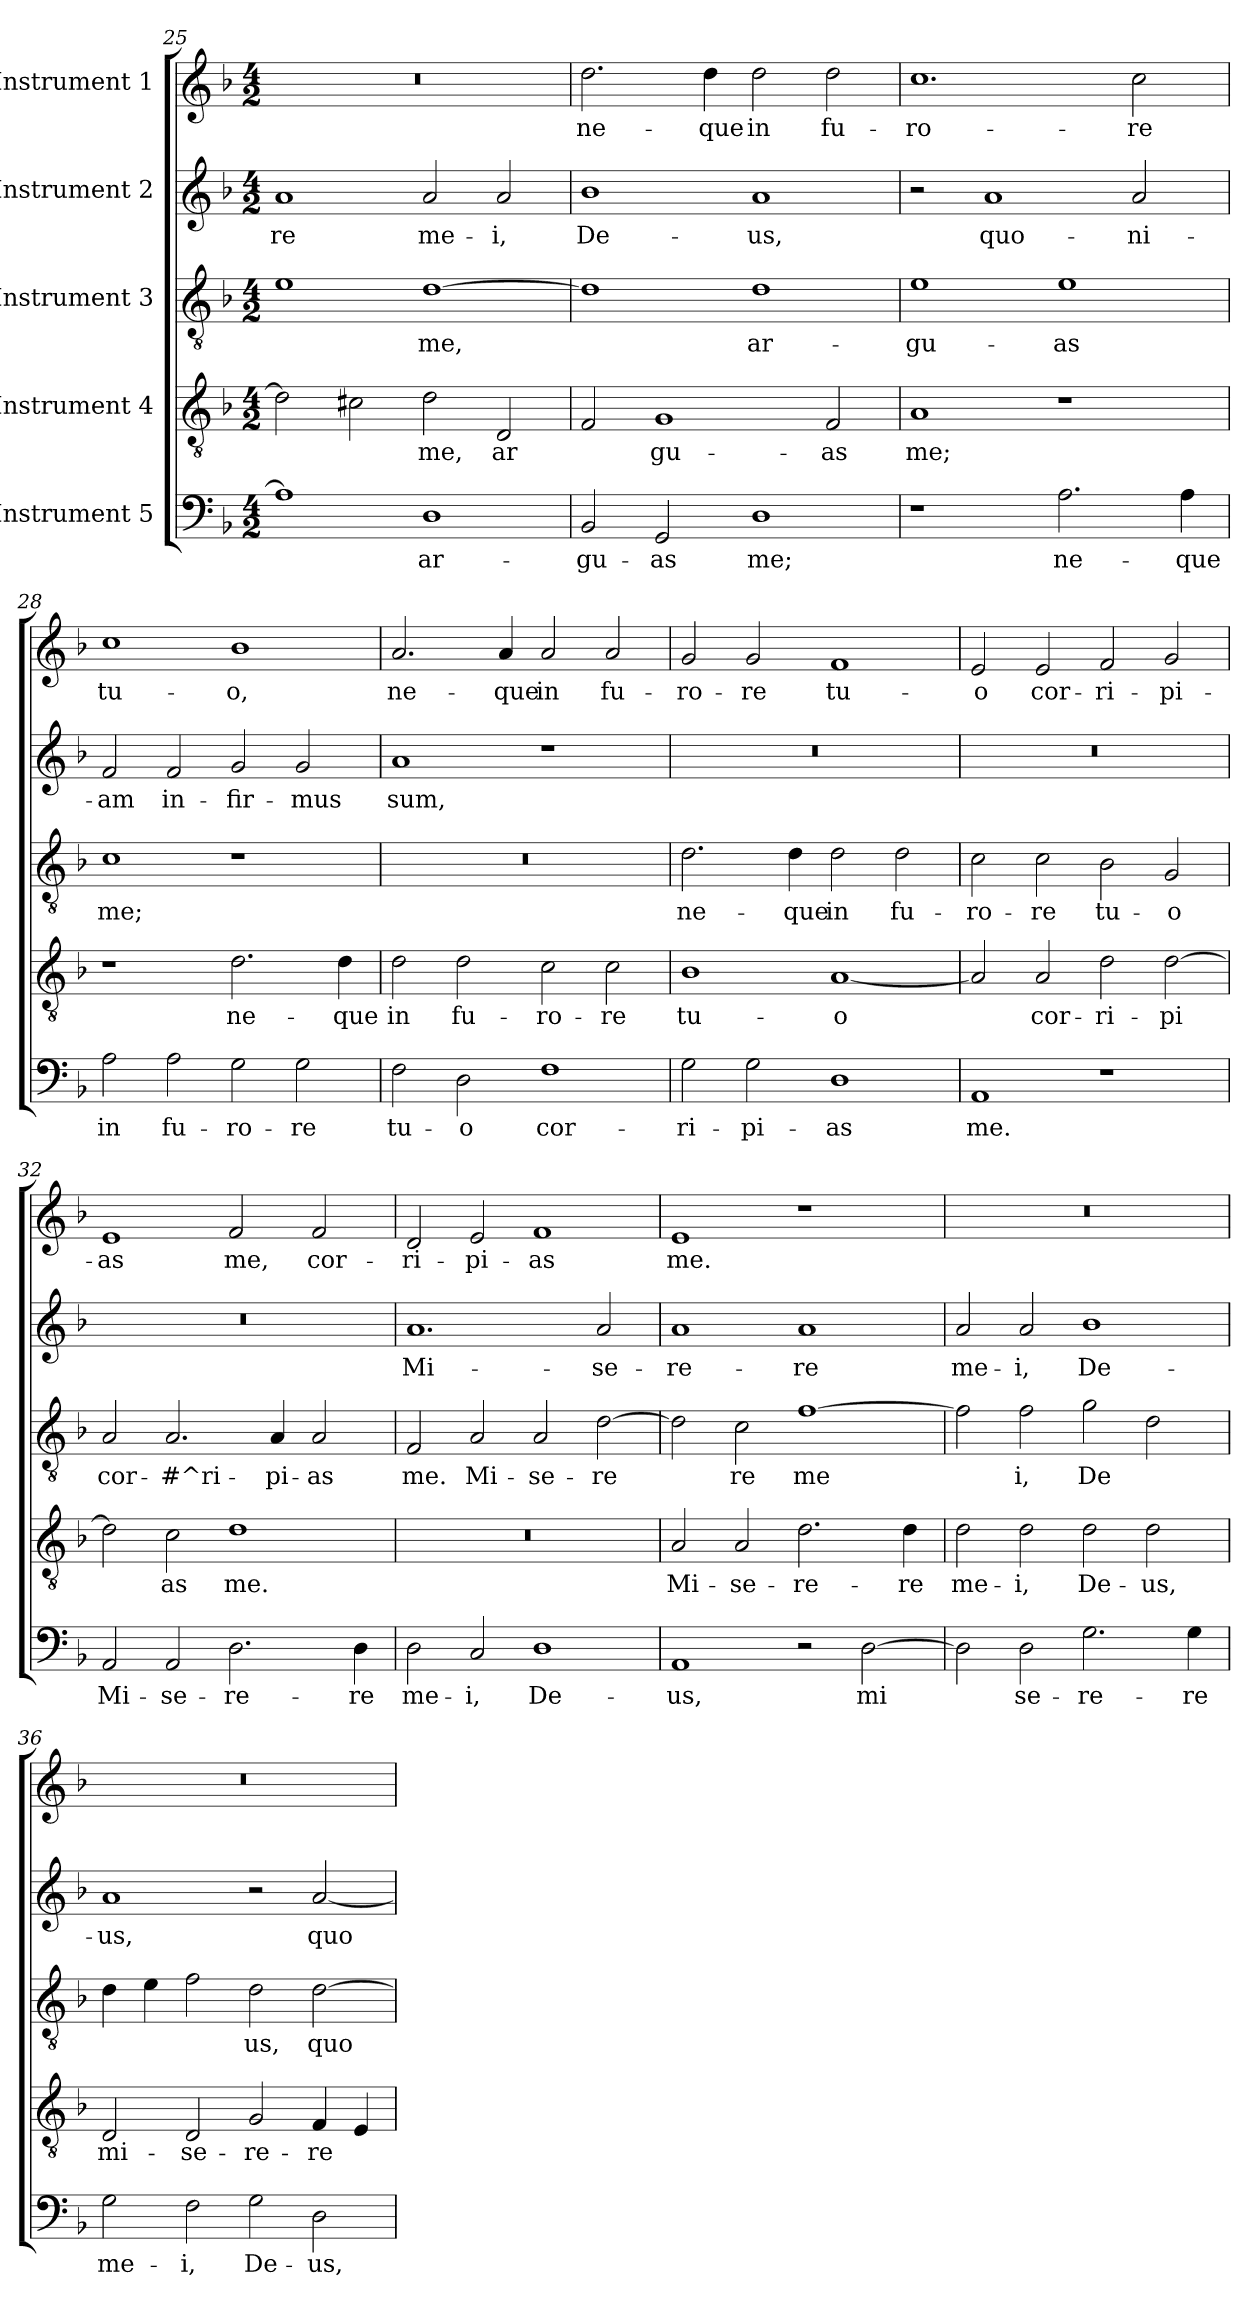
**kern	**text	**kern	**text	**kern	**text	**kern	**text	**kern	**text
*part5	*part5	*part4	*part4	*part3	*part3	*part2	*part2	*part1	*part1
*staff5	*staff5	*staff4	*staff4	*staff3	*staff3	*staff2	*staff2	*staff1	*staff1
*I"Instrument 5	*	*I"Instrument 4	*	*I"Instrument 3	*	*I"Instrument 2	*	*I"Instrument 1	*
!!LO:LB:g=z
*clefF4	*	*clefGv2	*	*clefGv2	*	*clefG2	*	*clefG2	*
*k[b-]	*	*k[b-]	*	*k[b-]	*	*k[b-]	*	*k[b-]	*
*F:	*	*F:	*	*F:	*	*F:	*	*F:	*
*M4/2	*	*M4/2	*	*M4/2	*	*M4/2	*	*M4/2	*
=25	=25	=25	=25	=25	=25	=25	=25	=25	=25
!	!LO:LY:b:cj	!	!LO:LY:b:cj	!	!LO:LY:b:cj	!	!LO:LY:b:cj	!	!
1A]	.	2d\]	.	1e	.	1a	-re	0r	.
!	!	!	!LO:LY:b:cj	!	!	!	!	!	!
.	.	2c#\	.	.	.	.	.	.	.
!	!LO:LY:b:cj	!	!LO:LY:b:cj	!	!LO:LY:b:cj	!	!LO:LY:b:cj	!	!
1D	ar-	2d\	me,	[>1d	me,	2a/	me-	.	.
!	!	!	!LO:LY:b:cj	!	!	!	!LO:LY:b:cj	!	!
.	.	2D/	ar-	.	.	2a/	-i,	.	.
=26	=26	=26	=26	=26	=26	=26	=26	=26	=26
!	!LO:LY:b:cj	!	!LO:LY:b:cj	!	!LO:LY:b:cj	!	!LO:LY:b:cj	!	!LO:LY:b:cj
2BB-/	-gu-	2F/	--	1d]	.	1b-	De-	2.dd\	ne-
!	!LO:LY:b:cj	!	!LO:LY:b:cj	!	!	!	!	!	!
2GG/	-as	1G	-gu-	.	.	.	.	.	.
!	!	!	!	!	!	!	!	!	!LO:LY:b:cj
.	.	.	.	.	.	.	.	4dd\	-que
!	!LO:LY:b:cj	!	!	!	!LO:LY:b:cj	!	!LO:LY:b:cj	!	!LO:LY:b:cj
1D	me;	.	.	1d	ar-	1a	-us,	2dd\	in
!	!	!	!LO:LY:b:cj	!	!	!	!	!	!LO:LY:b:cj
.	.	2F/	-as	.	.	.	.	2dd\	fu-
=27	=27	=27	=27	=27	=27	=27	=27	=27	=27
!	!	!	!LO:LY:b:cj	!	!LO:LY:b:cj	!	!	!	!LO:LY:b:cj
1r	.	1A	me;	1e	-gu-	2r	.	1.cc	-ro-
!	!	!	!	!	!	!	!LO:LY:b:cj	!	!
.	.	.	.	.	.	1a	quo-	.	.
!	!LO:LY:b:cj	!	!	!	!LO:LY:b:cj	!	!	!	!
2.A\	ne-	1r	.	1e	-as	.	.	.	.
!	!	!	!	!	!	!	!LO:LY:b:cj	!	!LO:LY:b:cj
.	.	.	.	.	.	2a/	-ni-	2cc\	-re
!	!LO:LY:b:cj	!	!	!	!	!	!	!	!
4A\	-que	.	.	.	.	.	.	.	.
=28	=28	=28	=28	=28	=28	=28	=28	=28	=28
!	!LO:LY:b:cj	!	!	!	!LO:LY:b:cj	!	!LO:LY:b:cj	!	!LO:LY:b:cj
2A\	in	1r	.	1c	me;	2f/	-am	1cc	tu-
!	!LO:LY:b:cj	!	!	!	!	!	!LO:LY:b:cj	!	!
2A\	fu-	.	.	.	.	2f/	in-	.	.
!	!LO:LY:b:cj	!	!LO:LY:b:cj	!	!	!	!LO:LY:b:cj	!	!LO:LY:b:cj
2G\	-ro-	2.d\	ne-	1r	.	2g/	-fir-	1b-	-o,
!	!LO:LY:b:cj	!	!	!	!	!	!LO:LY:b:cj	!	!
2G\	-re	.	.	.	.	2g/	-mus	.	.
!	!	!	!LO:LY:b:cj	!	!	!	!	!	!
.	.	4d\	-que	.	.	.	.	.	.
=29	=29	=29	=29	=29	=29	=29	=29	=29	=29
!	!LO:LY:b:cj	!	!LO:LY:b:cj	!	!	!	!LO:LY:b:cj	!	!LO:LY:b:cj
2F\	tu-	2d\	in	0r	.	1a	sum,	2.a/	ne-
!	!LO:LY:b:cj	!	!LO:LY:b:cj	!	!	!	!	!	!
2D\	-o	2d\	fu-	.	.	.	.	.	.
!	!	!	!	!	!	!	!	!	!LO:LY:b:cj
.	.	.	.	.	.	.	.	4a/	-que
!	!LO:LY:b:cj	!	!LO:LY:b:cj	!	!	!	!	!	!LO:LY:b:cj
1F	cor-	2c\	-ro-	.	.	1r	.	2a/	in
!	!	!	!LO:LY:b:cj	!	!	!	!	!	!LO:LY:b:cj
.	.	2c\	-re	.	.	.	.	2a/	fu-
=30	=30	=30	=30	=30	=30	=30	=30	=30	=30
!	!LO:LY:b:cj	!	!LO:LY:b:cj	!	!LO:LY:b:cj	!	!	!	!LO:LY:b:cj
2G\	-ri-	1B-	tu-	2.d\	ne-	0r	.	2g/	-ro-
!	!LO:LY:b:cj	!	!	!	!	!	!	!	!LO:LY:b:cj
2G\	-pi-	.	.	.	.	.	.	2g/	-re
!	!	!	!	!	!LO:LY:b:cj	!	!	!	!
.	.	.	.	4d\	-que	.	.	.	.
!	!LO:LY:b:cj	!	!LO:LY:b:cj	!	!LO:LY:b:cj	!	!	!	!LO:LY:b:cj
1D	-as	[<1A	-o	2d\	in	.	.	1f	tu-
!	!	!	!	!	!LO:LY:b:cj	!	!	!	!
.	.	.	.	2d\	fu-	.	.	.	.
!!LO:PB:g=z
=31	=31	=31	=31	=31	=31	=31	=31	=31	=31
!	!LO:LY:b:cj	!	!LO:LY:b:cj	!	!LO:LY:b:cj	!	!	!	!LO:LY:b:cj
1AA	me.	2A/]	.	2c\	-ro-	0r	.	2e/	-o
!	!	!	!LO:LY:b:cj	!	!LO:LY:b:cj	!	!	!	!LO:LY:b:cj
.	.	2A/	cor-	2c\	-re	.	.	2e/	cor-
!	!	!	!LO:LY:b:cj	!	!LO:LY:b:cj	!	!	!	!LO:LY:b:cj
1r	.	2d\	-ri-	2B-\	tu-	.	.	2f/	-ri-
!	!	!	!LO:LY:b:cj	!	!LO:LY:b:cj	!	!	!	!LO:LY:b:cj
.	.	[>2d\	-pi-	2G/	-o	.	.	2g/	-pi-
=32	=32	=32	=32	=32	=32	=32	=32	=32	=32
!	!LO:LY:b:cj	!	!LO:LY:b:cj	!	!LO:LY:b:cj	!	!	!	!LO:LY:b:cj
2AA/	Mi-	2d\]	--	2A/	cor-	0r	.	1e	-as
!	!LO:LY:b:cj	!	!LO:LY:b:cj	!	!LO:LY:b:cj	!	!	!	!
2AA/	-se-	2c\	-as	2.A/	-#^ri-	.	.	.	.
!	!LO:LY:b:cj	!	!LO:LY:b:cj	!	!	!	!	!	!LO:LY:b:cj
2.D\	-re-	1d	me.	.	.	.	.	2f/	me,
!	!	!	!	!	!LO:LY:b:cj	!	!	!	!
.	.	.	.	4A/	-pi-	.	.	.	.
!	!	!	!	!	!LO:LY:b:cj	!	!	!	!LO:LY:b:cj
.	.	.	.	2A/	-as	.	.	2f/	cor-
!	!LO:LY:b:cj	!	!	!	!	!	!	!	!
4D\	-re	.	.	.	.	.	.	.	.
=33	=33	=33	=33	=33	=33	=33	=33	=33	=33
!	!LO:LY:b:cj	!	!	!	!LO:LY:b:cj	!	!LO:LY:b:cj	!	!LO:LY:b:cj
2D\	me-	0r	.	2F/	me.	1.a	Mi-	2d/	-ri-
!	!LO:LY:b:cj	!	!	!	!LO:LY:b:cj	!	!	!	!LO:LY:b:cj
2C/	-i,	.	.	2A/	Mi-	.	.	2e/	-pi-
!	!LO:LY:b:cj	!	!	!	!LO:LY:b:cj	!	!	!	!LO:LY:b:cj
1D	De-	.	.	2A/	-se-	.	.	1f	-as
!	!	!	!	!	!LO:LY:b:cj	!	!LO:LY:b:cj	!	!
.	.	.	.	[>2d\	-re-	2a/	-se-	.	.
=34	=34	=34	=34	=34	=34	=34	=34	=34	=34
!	!LO:LY:b:cj	!	!LO:LY:b:cj	!	!LO:LY:b:cj	!	!LO:LY:b:cj	!	!LO:LY:b:cj
1AA	-us,	2A/	Mi-	2d\]	--	1a	-re-	1e	me.
!	!	!	!LO:LY:b:cj	!	!LO:LY:b:cj	!	!	!	!
.	.	2A/	-se-	2c\	-re	.	.	.	.
!	!	!	!LO:LY:b:cj	!	!LO:LY:b:cj	!	!LO:LY:b:cj	!	!
2r	.	2.d\	-re-	[>1f	me-	1a	-re	1r	.
!	!LO:LY:b:cj	!	!	!	!	!	!	!	!
[>2D\	mi-	.	.	.	.	.	.	.	.
!	!	!	!LO:LY:b:cj	!	!	!	!	!	!
.	.	4d\	-re	.	.	.	.	.	.
=35	=35	=35	=35	=35	=35	=35	=35	=35	=35
!	!LO:LY:b:cj	!	!LO:LY:b:cj	!	!LO:LY:b:cj	!	!LO:LY:b:cj	!	!
2D\]	--	2d\	me-	2f\]	--	2a/	me-	0r	.
!	!LO:LY:b:cj	!	!LO:LY:b:cj	!	!LO:LY:b:cj	!	!LO:LY:b:cj	!	!
2D\	-se-	2d\	-i,	2f\	-i,	2a/	-i,	.	.
!	!LO:LY:b:cj	!	!LO:LY:b:cj	!	!LO:LY:b:cj	!	!LO:LY:b:cj	!	!
2.G\	-re-	2d\	De-	2g\	De-	1b-	De-	.	.
!	!	!	!LO:LY:b:cj	!	!LO:LY:b:cj	!	!	!	!
.	.	2d\	-us,	2d\	--	.	.	.	.
!	!LO:LY:b:cj	!	!	!	!	!	!	!	!
4G\	-re	.	.	.	.	.	.	.	.
=36	=36	=36	=36	=36	=36	=36	=36	=36	=36
!	!LO:LY:b:cj	!	!LO:LY:b:cj	!	!LO:LY:b:cj	!	!LO:LY:b:cj	!	!
2G\	me-	2D/	mi-	4d\	--	1a	-us,	0r	.
!	!	!	!	!	!LO:LY:b:cj	!	!	!	!
.	.	.	.	4e\	--	.	.	.	.
!	!LO:LY:b:cj	!	!LO:LY:b:cj	!	!LO:LY:b:cj	!	!	!	!
2F\	-i,	2D/	-se-	2f\	--	.	.	.	.
!	!LO:LY:b:cj	!	!LO:LY:b:cj	!	!LO:LY:b:cj	!	!	!	!
2G\	De-	2G/	-re-	2d\	-us,	2r	.	.	.
!	!LO:LY:b:cj	!	!LO:LY:b:cj	!	!LO:LY:b:cj	!	!LO:LY:b:cj	!	!
2D\	-us,	4F/	-re	[>2d\	quo-	[>2a/	quo-	.	.
!	!	!	!LO:LY:b:cj	!	!	!	!	!	!
.	.	4E/	.	.	.	.	.	.	.
=	=	=	=	=	=	=	=	=	=
*-	*-	*-	*-	*-	*-	*-	*-	*-	*-
